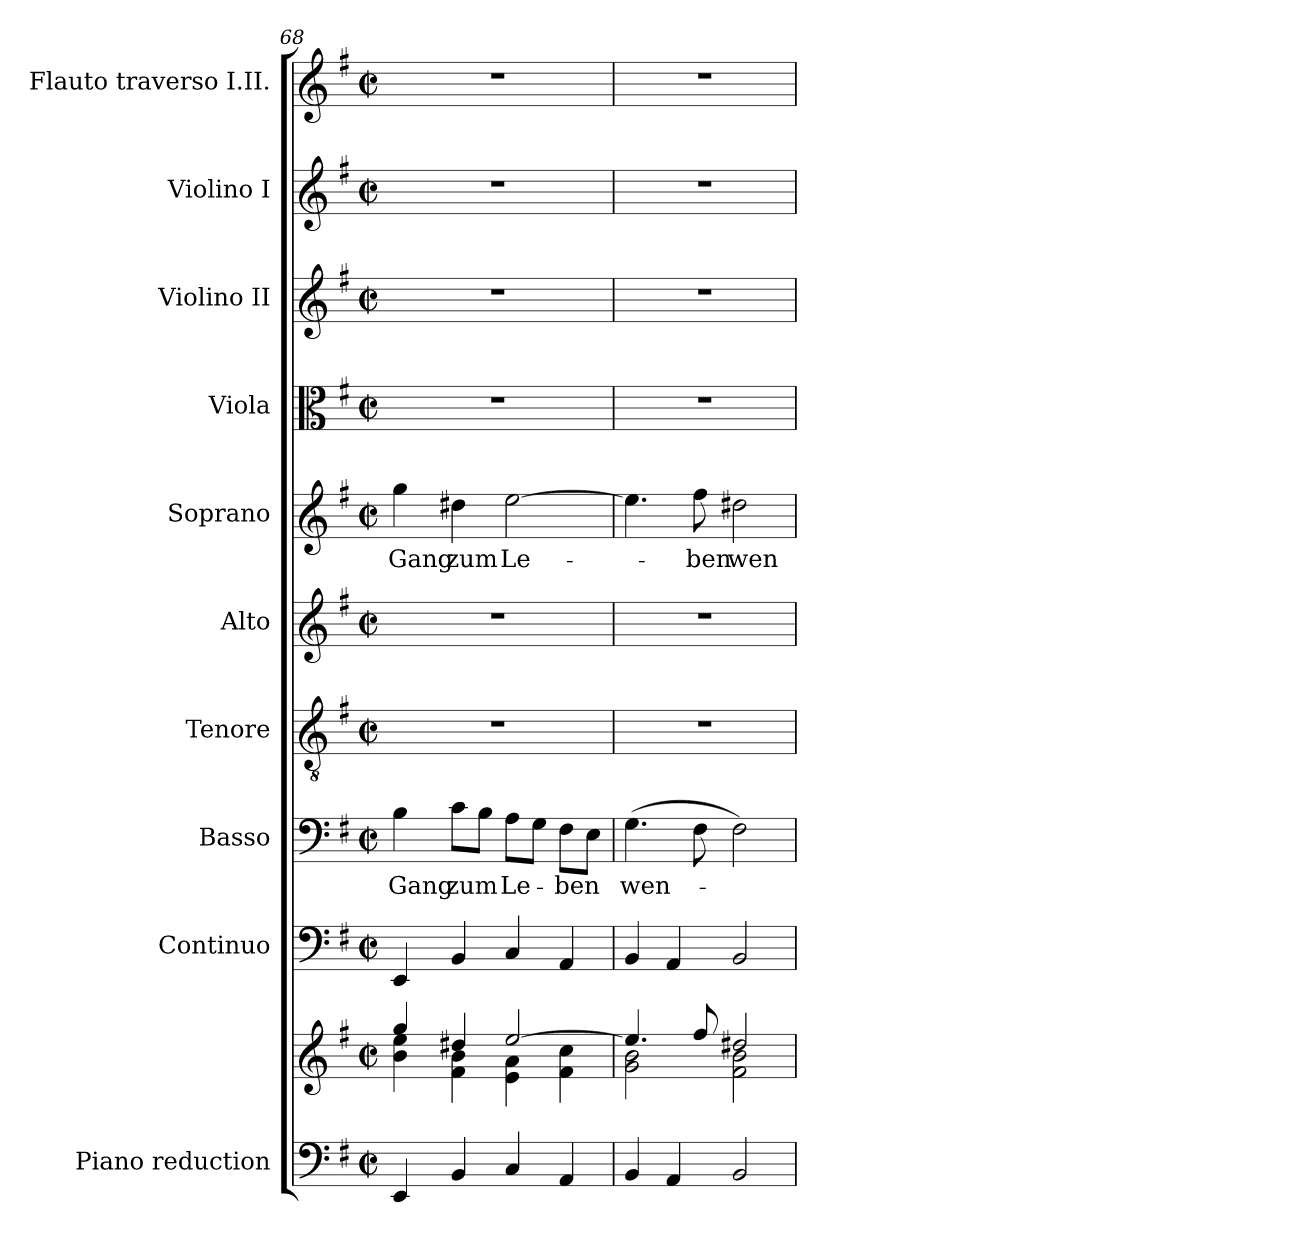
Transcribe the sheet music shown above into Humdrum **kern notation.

**kern	**kern	**kern	**kern	**text	**kern	**kern	**kern	**text	**kern	**kern	**kern	**kern
*part10	*part10	*part9	*part8	*part8	*part7	*part6	*part5	*part5	*part4	*part3	*part2	*part1
*staff11	*staff10	*staff9	*staff8	*staff8	*staff7	*staff6	*staff5	*staff5	*staff4	*staff3	*staff2	*staff1
*I"Piano reduction	*	*I"Continuo	*I"Basso	*	*I"Tenore	*I"Alto	*I"Soprano	*	*I"Viola	*I"Violino II	*I"Violino I	*I"Flauto traverso I.II.
*I'Pno	*	*	*	*	*	*	*	*	*I'Vla	*I'Vln	*I'Vln	*I'Fl
*clefF4	*clefG2	*clefF4	*clefF4	*	*clefGv2	*clefG2	*clefG2	*	*clefC3	*clefG2	*clefG2	*clefG2
*k[f#]	*k[f#]	*k[f#]	*k[f#]	*	*k[f#]	*k[f#]	*k[f#]	*	*k[f#]	*k[f#]	*k[f#]	*k[f#]
*M2/2	*M2/2	*M2/2	*M2/2	*	*M2/2	*M2/2	*M2/2	*	*M2/2	*M2/2	*M2/2	*M2/2
*met(c|)	*met(c|)	*met(c|)	*met(c|)	*	*met(c|)	*met(c|)	*met(c|)	*	*met(c|)	*met(c|)	*met(c|)	*met(c|)
=68	=68	=68	=68	=68	=68	=68	=68	=68	=68	=68	=68	=68
*	*^	*	*	*	*	*	*	*	*	*	*	*
!	!	!	!	!	!LO:LY:b	!	!	!	!LO:LY:b	!	!	!	!
4EE/	4gg/	4b\ 4ee\	4EE/	4B\	Gang	1r	1r	4gg\	Gang	1r	1r	1r	1r
!	!	!	!	!	!LO:LY:b	!	!	!	!LO:LY:b	!	!	!	!
4BB/	4dd#X/	4f#\ 4b\	4BB/	8c\L	zum	.	.	4dd#X\	zum	.	.	.	.
.	.	.	.	8B\J	.	.	.	.	.	.	.	.	.
!	!	!	!	!	!LO:LY:b	!	!	!	!LO:LY:b	!	!	!	!
4C/	[2ee/	4e\ 4a\	4C/	8A\L	Le-	.	.	[2ee\	Le-	.	.	.	.
.	.	.	.	8G\J	.	.	.	.	.	.	.	.	.
!	!	!	!	!	!LO:LY:b	!	!	!	!	!	!	!	!
4AA/	.	4f#\ 4cc\	4AA/	8F#\L	-ben	.	.	.	.	.	.	.	.
.	.	.	.	8E\J	.	.	.	.	.	.	.	.	.
=69	=69	=69	=69	=69	=69	=69	=69	=69	=69	=69	=69	=69	=69
!	!	!	!	!	!LO:LY:b	!	!	!	!	!	!	!	!
4BB/	4.ee/]	2g\ 2b\	4BB/	(>4.G\	wen-	1r	1r	4.ee\]	.	1r	1r	1r	1r
4AA/	.	.	4AA/	.	.	.	.	.	.	.	.	.	.
!	!	!	!	!	!	!	!	!	!LO:LY:b	!	!	!	!
.	8ff#/	.	.	8F#\	.	.	.	8ff#\	-ben	.	.	.	.
!	!	!	!	!	!	!	!	!	!LO:LY:b	!	!	!	!
2BB/	2dd#X/	2f#\ 2b\	2BB/	2F#\)	.	.	.	2dd#X\	wen-	.	.	.	.
*	*v	*v	*	*	*	*	*	*	*	*	*	*	*
=	=	=	=	=	=	=	=	=	=	=	=	=
*-	*-	*-	*-	*-	*-	*-	*-	*-	*-	*-	*-	*-
